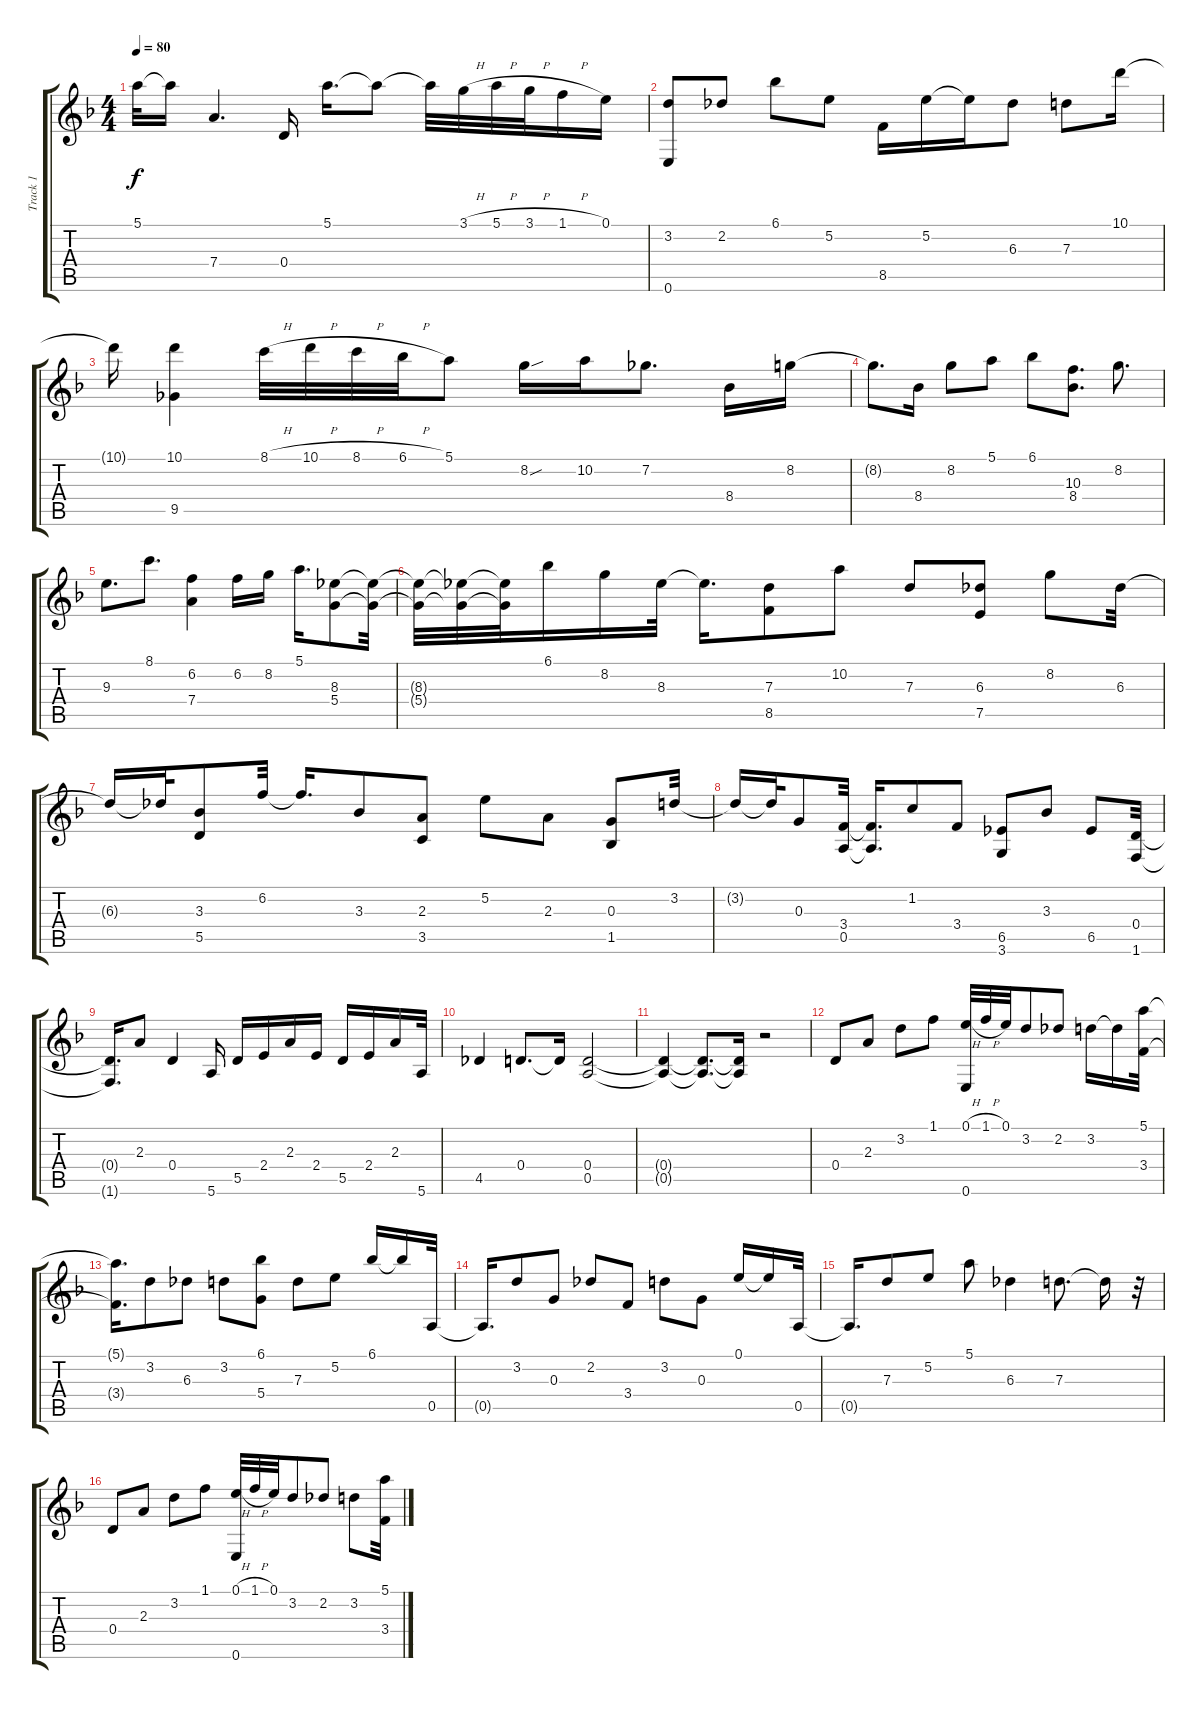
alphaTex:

\track ("Track 1" "Track 1") {instrument acousticguitarnylon}
\staff {score tabs}
\tuning (E4 B3 G3 D3 A2 E2) {hide}
\ts (4 4)
\tempo 80
\clef g2
\ks dminor
5.1{t}.32{dy f} 5.1{t}.16 7.4.4{d} 0.4.16 5.1.16{d} 5.1{t}.8 5.1{t}.32 3.1{h}.32 5.1{h}.32 3.1{h}.32 1.1{h}.16 0.1.16 |
(3.2 0.6).8 2.2.8 6.1.8 5.2.8 8.5.16 5.2.16 5.2{t}.16 6.3.8 7.3.8 10.1.16 |
10.1{t}.16 (10.1 9.5).4 8.1{h}.32 10.1{h}.32 8.1{h}.32 6.1{h}.32 5.1.8 8.2{sou}.16 10.2.16 7.2.8{d} 8.4.16 8.2.16 |
8.2{t}.8{d} 8.4.16 8.2.8 5.1.8 6.1.8 (10.3 8.4).8{d} 8.2.8{d} |
9.3.8{d} 8.1.8{d} (6.2 7.4).4 6.2.16 8.2.16 5.1.16{d} (8.3 5.4).8 (8.3{t} 5.4{t}).32 |
(8.3{t} 5.4{t}).32 (8.3{t} 5.4{t}).32 (8.3{t} 5.4{t}).32 6.1.16 8.2.16 8.3.32 8.3{t}.16{d} (7.3 8.5).8 10.2.8 7.3.8 (6.3 7.5).8 8.2.8 6.3.32 |
6.3{t}.16 6.3{t}.32 (3.3 5.5).8 6.2.32 6.2{t}.16{d} 3.3.8 (2.3 3.5).8 5.2.8 2.3.8 (0.3 1.5).8 3.2.32 |
3.2{t}.16 3.2{t}.32 0.3.8 (3.4 0.5).32 (3.4{t} 0.5{t}).16{d} 1.2.8 3.4.8 (6.5 3.6).8 3.3.8 6.5.8 (0.4 1.6).32 |
(0.4{t} 1.6{t}).16{d} 2.3.8 0.4.4 5.6.16 5.5.16 2.4.16 2.3.16 2.4.16 5.5.16 2.4.16 2.3.16 5.6.32 |
4.5.4 0.4.8{d} 0.4{t}.16 (0.4 0.5).2 |
(0.4{t} 0.5{t}).4 (0.4{t} 0.5{t}).8{d} (0.4{t} 0.5{t}).16 r.2 |
0.4.8 2.3.8 3.2.8 1.1.8 (0.1{h} 0.6).32 1.1{h}.32 0.1.32 3.2.8 2.2.8 3.2.16 3.2{t}.16 (5.1 3.4).32 |
(5.1{t} 3.4{t}).16{d} 3.2.8 6.3.8 3.2.8 (6.1 5.4).8 7.3.8 5.2.8 6.1.16 6.1{t}.16 0.5.32 |
0.5{t}.16{d} 3.2.8 0.3.8 2.2.8 3.4.8 3.2.8 0.3.8 0.1.16 0.1{t}.16 0.5.32 |
0.5{t}.16{d} 7.3.8 5.2.8 5.1.8 6.3.4 7.3.8{d} 7.3{t}.16 r.32 |
0.4.8 2.3.8 3.2.8 1.1.8 (0.1{h} 0.6).32 1.1{h}.32 0.1.32 3.2.8 2.2.8 3.2.8 (5.1 3.4).32
